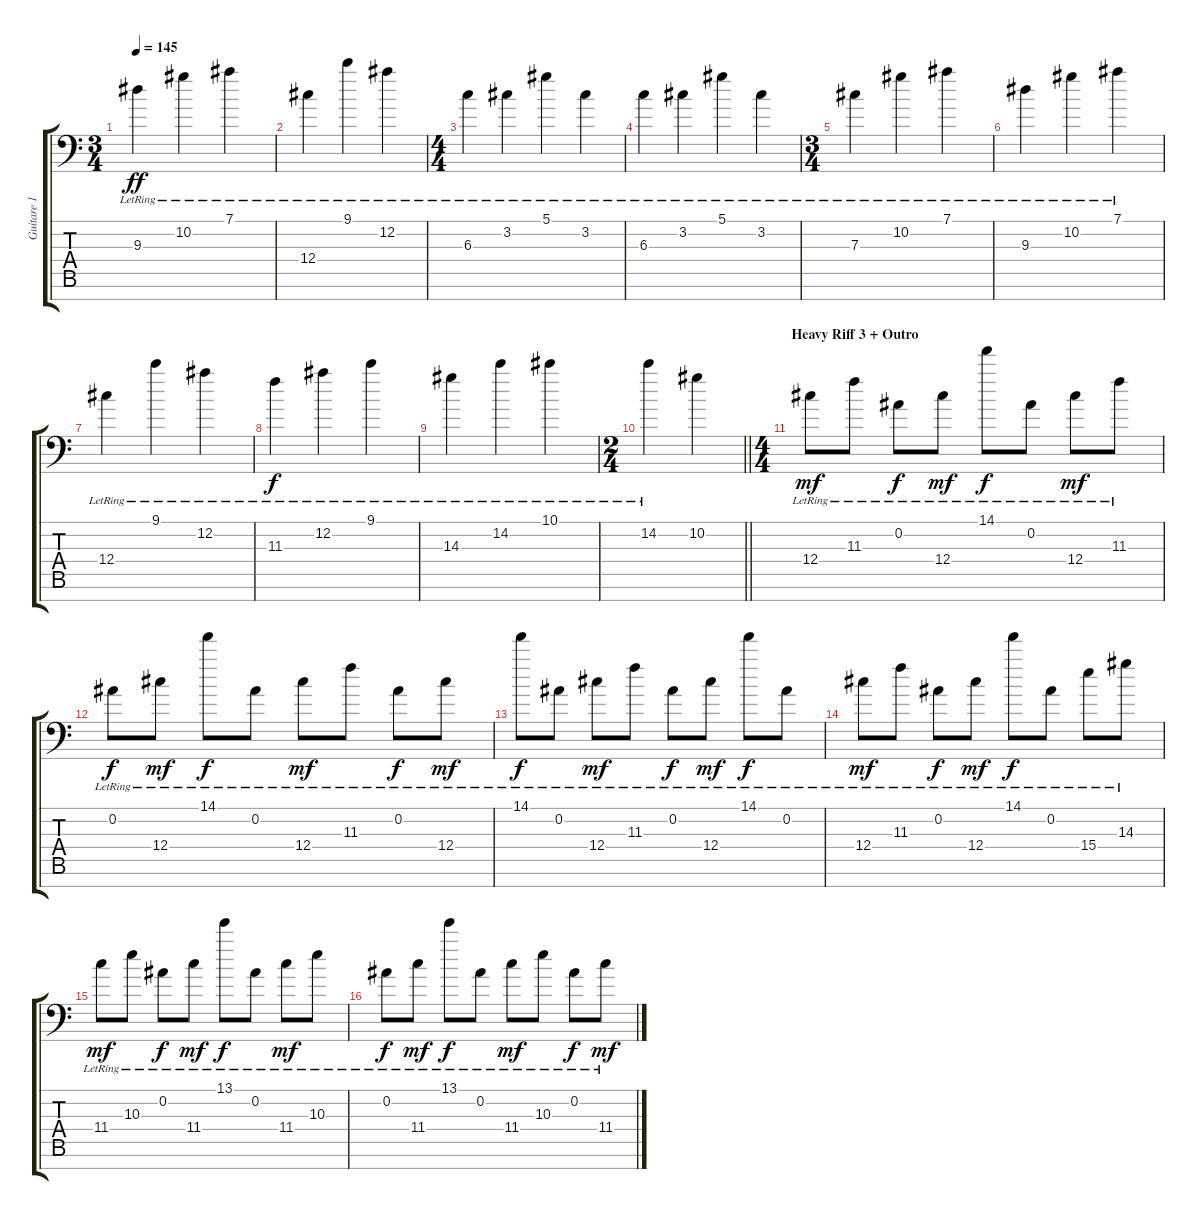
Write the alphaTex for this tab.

\track ("Guitare 1" "Guitare 1") {instrument electricguitarjazz}
\staff {score tabs}
\tuning (Eb4 Bb3 Gb3 Db3 Ab2 Eb2 Bb1) {hide}
\ts (3 4)
\tempo 145
\clef f4
\ks c
9.3{lr}.4{dy ff} 10.2{lr}.4 7.1{lr}.4 |
12.4{lr}.4 9.1{lr}.4 12.2{lr}.4 |
\ts (4 4)
6.3{lr}.4 3.2{lr}.4 5.1{lr}.4 3.2{lr}.4 |
6.3{lr}.4 3.2{lr}.4 5.1{lr}.4 3.2{lr}.4 |
\ts (3 4)
7.3{lr}.4 10.2{lr}.4 7.1{lr}.4 |
9.3{lr}.4 10.2{lr}.4 7.1{lr}.4 |
12.4{lr}.4 9.1{lr}.4 12.2{lr}.4 |
11.3{lr}.4{dy f} 12.2{lr}.4 9.1{lr}.4 |
14.3{lr}.4 14.2{lr}.4 10.1{lr}.4 |
\ts (2 4)
\barLineRight lightlight
14.2{lr}.4 10.2.4 |
\ts (4 4)
\section ("" "Heavy Riff 3 + Outro")
12.4{lr}.8{dy mf volume 16 balance 8 instrument electricguitarjazz} 11.3{lr}.8 0.2{lr}.8{dy f} 12.4{lr}.8{dy mf} 14.1{lr}.8{dy f} 0.2{lr}.8 12.4{lr}.8{dy mf} 11.3{lr}.8 |
0.2{lr}.8{dy f} 12.4{lr}.8{dy mf} 14.1{lr}.8{dy f} 0.2{lr}.8 12.4{lr}.8{dy mf} 11.3{lr}.8 0.2{lr}.8{dy f} 12.4{lr}.8{dy mf} |
14.1{lr}.8{dy f} 0.2{lr}.8 12.4{lr}.8{dy mf} 11.3{lr}.8 0.2{lr}.8{dy f} 12.4{lr}.8{dy mf} 14.1{lr}.8{dy f} 0.2{lr}.8 |
12.4{lr}.8{dy mf} 11.3{lr}.8 0.2{lr}.8{dy f} 12.4{lr}.8{dy mf} 14.1{lr}.8{dy f} 0.2{lr}.8 15.4{lr}.8 14.3{lr}.8 |
11.4{lr}.8{dy mf} 10.3{lr}.8 0.2{lr}.8{dy f} 11.4{lr}.8{dy mf} 13.1{lr}.8{dy f} 0.2{lr}.8 11.4{lr}.8{dy mf} 10.3{lr}.8 |
0.2{lr}.8{dy f} 11.4{lr}.8{dy mf} 13.1{lr}.8{dy f} 0.2{lr}.8 11.4{lr}.8{dy mf} 10.3{lr}.8 0.2{lr}.8{dy f} 11.4{lr}.8{dy mf}
